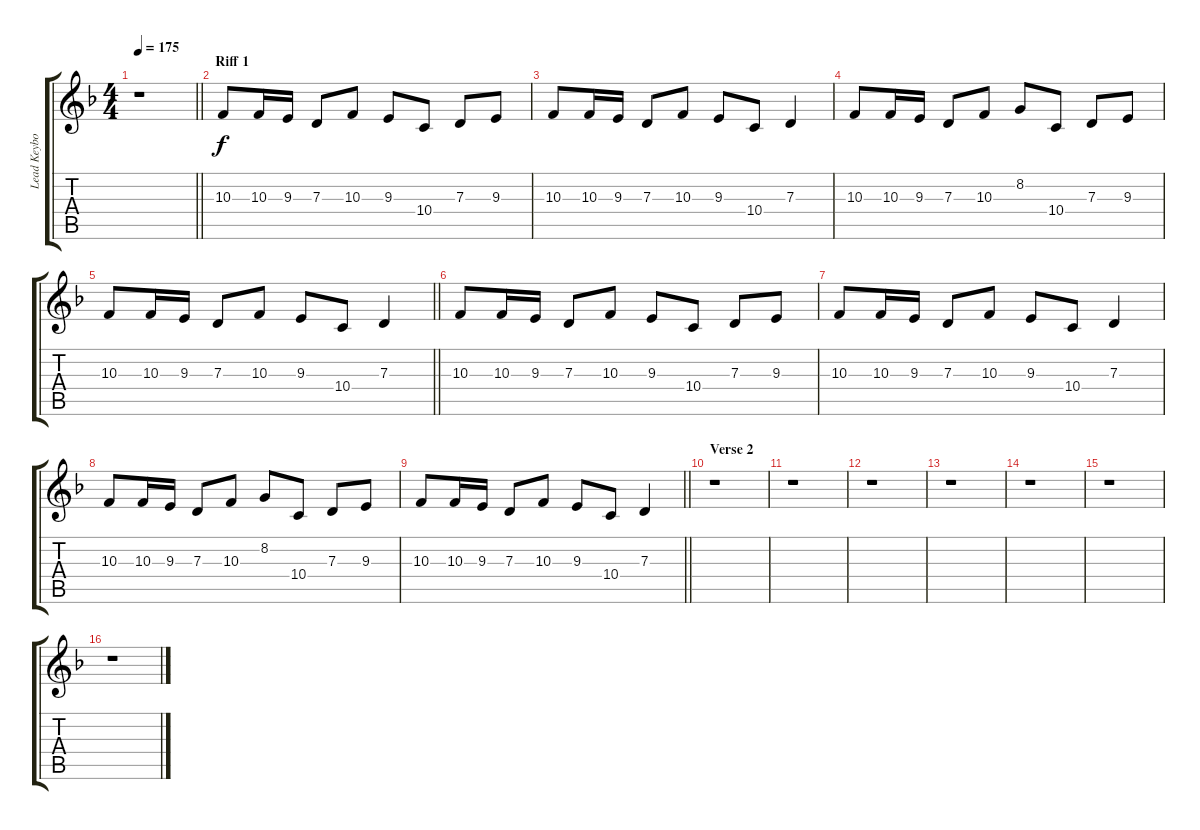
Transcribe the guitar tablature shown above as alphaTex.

\track ("Lead Keyboard 1: Juha Mäenpää" "Lead Keybo") {instrument brasssection}
\staff {score tabs}
\tuning (E4 B3 G3 D3 A2 E2) {hide}
\ts (4 4)
\tempo 175
\clef g2
\barLineRight lightlight
\ks dminor
r.1{dy f} |
\section ("" "Riff 1")
10.3.8 10.3.16 9.3.16 7.3.8 10.3.8 9.3.8 10.4.8 7.3.8 9.3.8 |
10.3.8 10.3.16 9.3.16 7.3.8 10.3.8 9.3.8 10.4.8 7.3.4 |
10.3.8 10.3.16 9.3.16 7.3.8 10.3.8 8.2.8 10.4.8 7.3.8 9.3.8 |
\barLineRight lightlight
10.3.8 10.3.16 9.3.16 7.3.8 10.3.8 9.3.8 10.4.8 7.3.4 |
10.3.8 10.3.16 9.3.16 7.3.8 10.3.8 9.3.8 10.4.8 7.3.8 9.3.8 |
10.3.8 10.3.16 9.3.16 7.3.8 10.3.8 9.3.8 10.4.8 7.3.4 |
10.3.8 10.3.16 9.3.16 7.3.8 10.3.8 8.2.8 10.4.8 7.3.8 9.3.8 |
\barLineRight lightlight
10.3.8 10.3.16 9.3.16 7.3.8 10.3.8 9.3.8 10.4.8 7.3.4 |
\section ("" "Verse 2")
r.1 |
r.1 |
r.1 |
r.1 |
r.1 |
r.1 |
r.1
